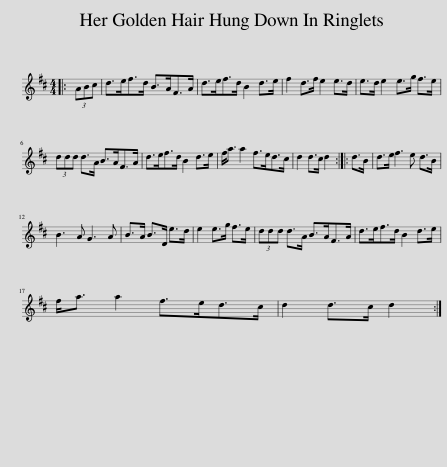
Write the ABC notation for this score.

X:1
L:1/8
M:4/4
I:linebreak $
K:D
V:1 treble
V:1
|: (3ABc | d>ef>d B>AF>A | d>ef>d B2 d>e | f2 d>f e2 e>d | e>d e2 e>g f>e |$ %5
 (3ddd d>A B>AF>A | d>ef>d B2 d>e | f<a a2 f>ed>c | d2 d>c d2 :: d>B | %10
 d>e f3 e d>B |$ B3 A G3 A | B>A B>D e>d | e2 e>g f>e | (3ddd d>A B>AF>A | %15
 d>ef>d B2 d>e |$ f<a a2 f>ed>c | d2 d>c d2 :| %18
